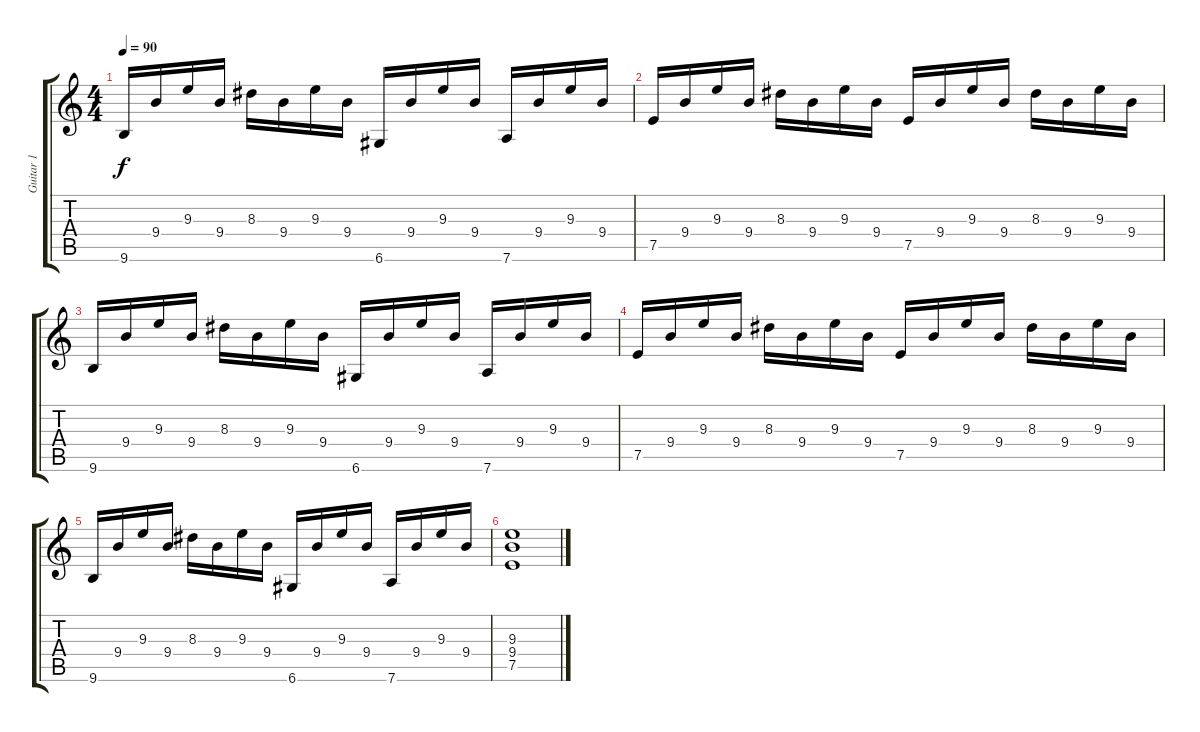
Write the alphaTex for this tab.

\track ("Guitar 1" "Guitar 1") {instrument overdrivenguitar}
\staff {score tabs}
\tuning (E4 B3 G3 D3 A2 D2) {hide}
\ts (4 4)
\tempo 90
\clef g2
\ks c
9.6.16{dy f} 9.4.16 9.3.16 9.4.16 8.3.16 9.4.16 9.3.16 9.4.16 6.6.16 9.4.16 9.3.16 9.4.16 7.6.16 9.4.16 9.3.16 9.4.16 |
7.5.16 9.4.16 9.3.16 9.4.16 8.3.16 9.4.16 9.3.16 9.4.16 7.5.16 9.4.16 9.3.16 9.4.16 8.3.16 9.4.16 9.3.16 9.4.16 |
9.6.16 9.4.16 9.3.16 9.4.16 8.3.16 9.4.16 9.3.16 9.4.16 6.6.16 9.4.16 9.3.16 9.4.16 7.6.16 9.4.16 9.3.16 9.4.16 |
7.5.16 9.4.16 9.3.16 9.4.16 8.3.16 9.4.16 9.3.16 9.4.16 7.5.16 9.4.16 9.3.16 9.4.16 8.3.16 9.4.16 9.3.16 9.4.16 |
9.6.16 9.4.16 9.3.16 9.4.16 8.3.16 9.4.16 9.3.16 9.4.16 6.6.16 9.4.16 9.3.16 9.4.16 7.6.16 9.4.16 9.3.16 9.4.16 |
(9.3 9.4 7.5).1
